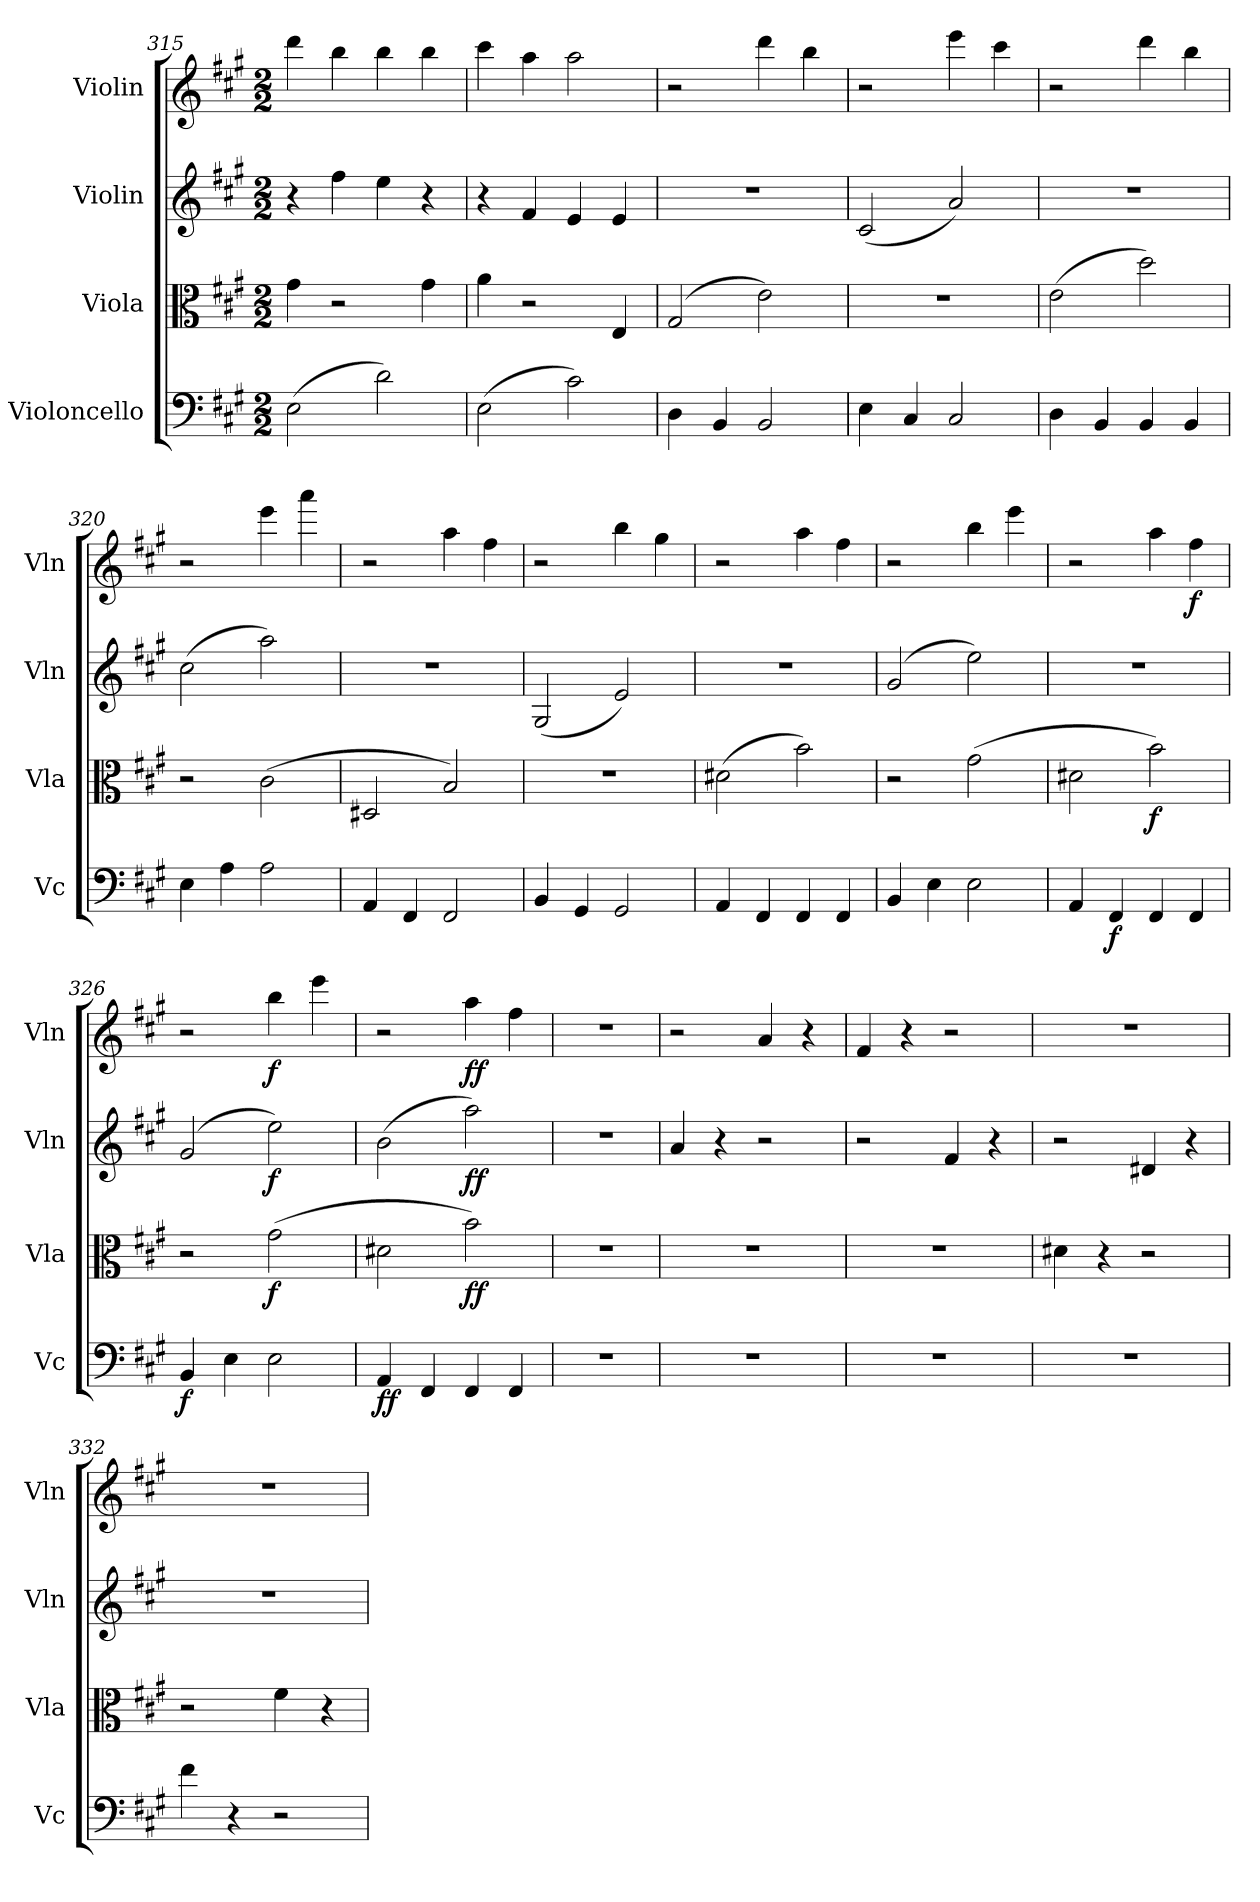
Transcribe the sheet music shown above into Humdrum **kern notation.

**kern	**dynam	**kern	**dynam	**kern	**dynam	**kern	**dynam
*part4	*part4	*part3	*part3	*part2	*part2	*part1	*part1
*staff4	*staff4	*staff3	*staff3	*staff2	*staff2	*staff1	*staff1
*I"Violoncello	*	*I"Viola	*	*I"Violin	*	*I"Violin	*
*I'Vc	*	*I'Vla	*	*I'Vln	*	*I'Vln	*
*clefF4	*	*clefC3	*	*clefG2	*	*clefG2	*
*k[f#c#g#]	*	*k[f#c#g#]	*	*k[f#c#g#]	*	*k[f#c#g#]	*
*M2/2	*	*M2/2	*	*M2/2	*	*M2/2	*
=315	=315	=315	=315	=315	=315	=315	=315
(2E\	.	4g#\	.	4r	.	4ddd\	.
.	.	2r	.	4ff#\	.	4bb\	.
2d\)	.	.	.	4ee\	.	4bb\	.
.	.	4g#\	.	4r	.	4bb\	.
=316	=316	=316	=316	=316	=316	=316	=316
(2E\	.	4a\	.	4r	.	4ccc#\	.
.	.	2r	.	4f#/	.	4aa\	.
2c#\)	.	.	.	4e/	.	2aa\	.
.	.	4E/	.	4e/	.	.	.
=317	=317	=317	=317	=317	=317	=317	=317
4D\	.	(2G#/	.	1r	.	2r	.
4BB/	.	.	.	.	.	.	.
2BB/	.	2e\)	.	.	.	4ddd\	.
.	.	.	.	.	.	4bb\	.
=318	=318	=318	=318	=318	=318	=318	=318
4E\	.	1r	.	(2c#/	.	2r	.
4C#/	.	.	.	.	.	.	.
2C#/	.	.	.	2a/)	.	4eee\	.
.	.	.	.	.	.	4ccc#\	.
=319	=319	=319	=319	=319	=319	=319	=319
4D\	.	(2e\	.	1r	.	2r	.
4BB/	.	.	.	.	.	.	.
4BB/	.	2dd\)	.	.	.	4ddd\	.
4BB/	.	.	.	.	.	4bb\	.
=320	=320	=320	=320	=320	=320	=320	=320
4E\	.	2r	.	(2cc#\	.	2r	.
4A\	.	.	.	.	.	.	.
2A\	.	(2c#\	.	2aa\)	.	4eee\	.
.	.	.	.	.	.	4aaa\	.
=321	=321	=321	=321	=321	=321	=321	=321
4AA/	.	2D#X/	.	1r	.	2r	.
4FF#/	.	.	.	.	.	.	.
2FF#/	.	2B/)	.	.	.	4aa\	.
.	.	.	.	.	.	4ff#\	.
=322	=322	=322	=322	=322	=322	=322	=322
4BB/	.	1r	.	(2G#/	.	2r	.
4GG#/	.	.	.	.	.	.	.
2GG#/	.	.	.	2e/)	.	4bb\	.
.	.	.	.	.	.	4gg#\	.
=323	=323	=323	=323	=323	=323	=323	=323
4AA/	.	(2d#X\	.	1r	.	2r	.
4FF#/	.	.	.	.	.	.	.
4FF#/	.	2b\)	.	.	.	4aa\	.
4FF#/	.	.	.	.	.	4ff#\	.
=324	=324	=324	=324	=324	=324	=324	=324
4BB/	.	2r	.	(2g#/	.	2r	.
4E\	.	.	.	.	.	.	.
2E\	.	(2g#\	.	2ee\)	.	4bb\	.
.	.	.	.	.	.	4eee\	.
=325	=325	=325	=325	=325	=325	=325	=325
4AA/	.	2d#X\	.	1r	.	2r	.
4FF#/	f	.	.	.	.	.	.
4FF#/	.	2b\)	f	.	.	4aa\	.
4FF#/	.	.	.	.	.	4ff#\	f
=326	=326	=326	=326	=326	=326	=326	=326
4BB/	f	2r	.	(2g#/	.	2r	.
4E\	.	.	.	.	.	.	.
2E\	.	(2g#\	f	2ee\)	f	4bb\	f
.	.	.	.	.	.	4eee\	.
=327	=327	=327	=327	=327	=327	=327	=327
4AA/	ff	2d#X\	.	(2b\	.	2r	.
4FF#/	.	.	.	.	.	.	.
4FF#/	.	2b\)	ff	2aa\)	ff	4aa\	ff
4FF#/	.	.	.	.	.	4ff#\	.
=328	=328	=328	=328	=328	=328	=328	=328
1r	.	1r	.	1r	.	1r	.
=329	=329	=329	=329	=329	=329	=329	=329
1r	.	1r	.	4a/	.	2r	.
.	.	.	.	4r	.	.	.
.	.	.	.	2r	.	4a/	.
.	.	.	.	.	.	4r	.
=330	=330	=330	=330	=330	=330	=330	=330
1r	.	1r	.	2r	.	4f#/	.
.	.	.	.	.	.	4r	.
.	.	.	.	4f#/	.	2r	.
.	.	.	.	4r	.	.	.
=331	=331	=331	=331	=331	=331	=331	=331
1r	.	4d#X\	.	2r	.	1r	.
.	.	4r	.	.	.	.	.
.	.	2r	.	4d#X/	.	.	.
.	.	.	.	4r	.	.	.
=332	=332	=332	=332	=332	=332	=332	=332
4f#\	.	2r	.	1r	.	1r	.
4r	.	.	.	.	.	.	.
2r	.	4f#\	.	.	.	.	.
.	.	4r	.	.	.	.	.
=	=	=	=	=	=	=	=
*-	*-	*-	*-	*-	*-	*-	*-
